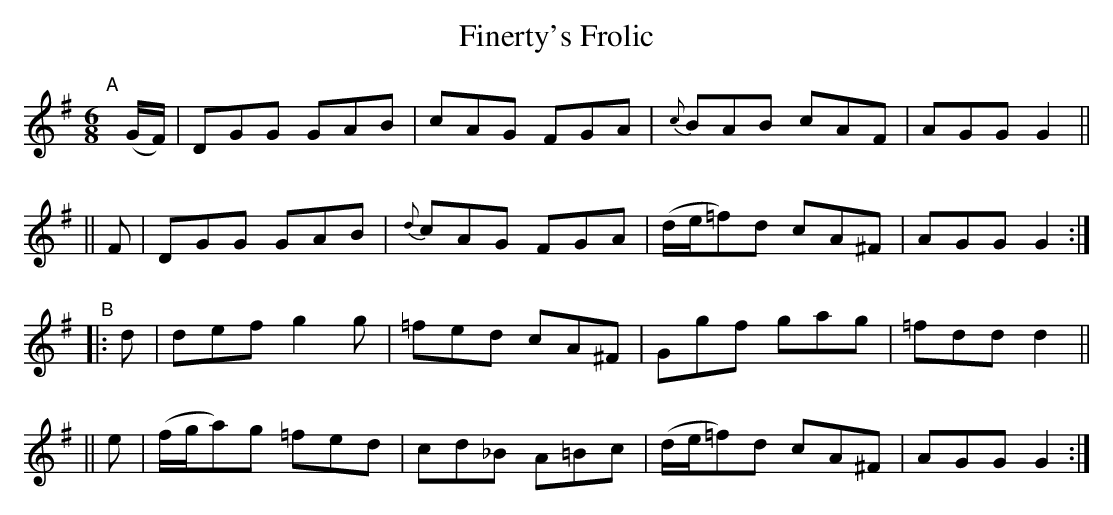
X:1
T: Finerty's Frolic
M: 6/8
L: 1/8
K: G
"^A"[|]\
(G/F/) | DGG GAB | cAG FGA | {c}BAB cAF | AGG G2 ||
|| F | DGG GAB | {d}cAG FGA | (d/e/=f)d cA^F | AGG G2 :|
"^B"\
|: d | def g2g | =fed cA^F | Ggf gag | =fdd d2 ||
|| e | (f/g/a)g =fed | cd_B A=Bc | (d/e/=f)d cA^F | AGG G2 :|
